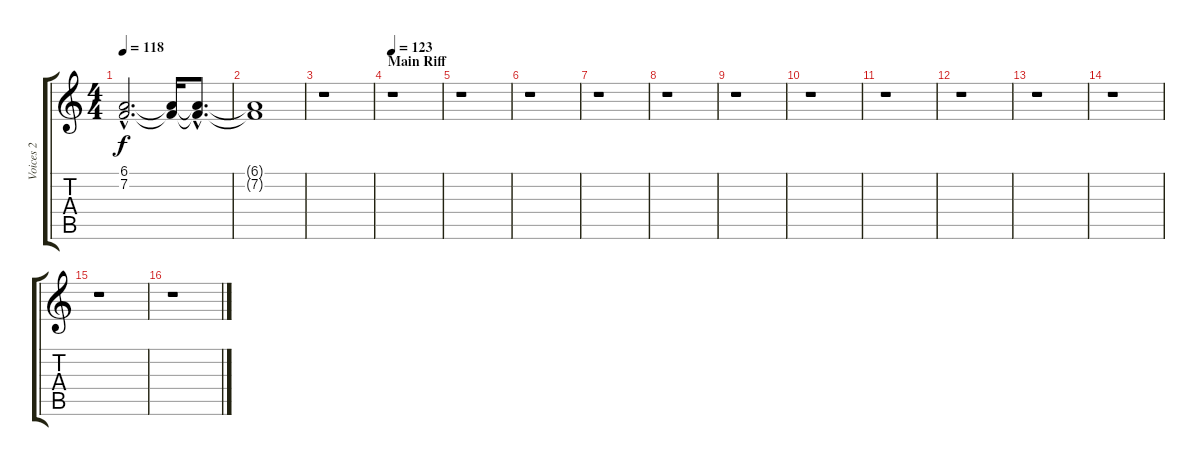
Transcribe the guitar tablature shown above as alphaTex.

\track ("Voices 2" "Voices 2") {instrument lead6voice}
\staff {score tabs}
\tuning (Eb4 Bb3 Gb3 Db3 Ab2 Eb2) {hide}
\ts (4 4)
\tempo 118
\clef g2
\ks c
(6.1{hac t} 7.2{hac t}).2{d dy f volume 0} (6.1{t} 7.2{t}).16 (6.1{hac t} 7.2{hac t}).8{d volume 9} |
(6.1{t} 7.2{t}).1 |
r.1 |
\section ("" "Main Riff")
\tempo 123
r.1 |
r.1 |
r.1 |
r.1 |
r.1 |
r.1 |
r.1 |
r.1 |
r.1 |
r.1 |
r.1 |
r.1 |
r.1
